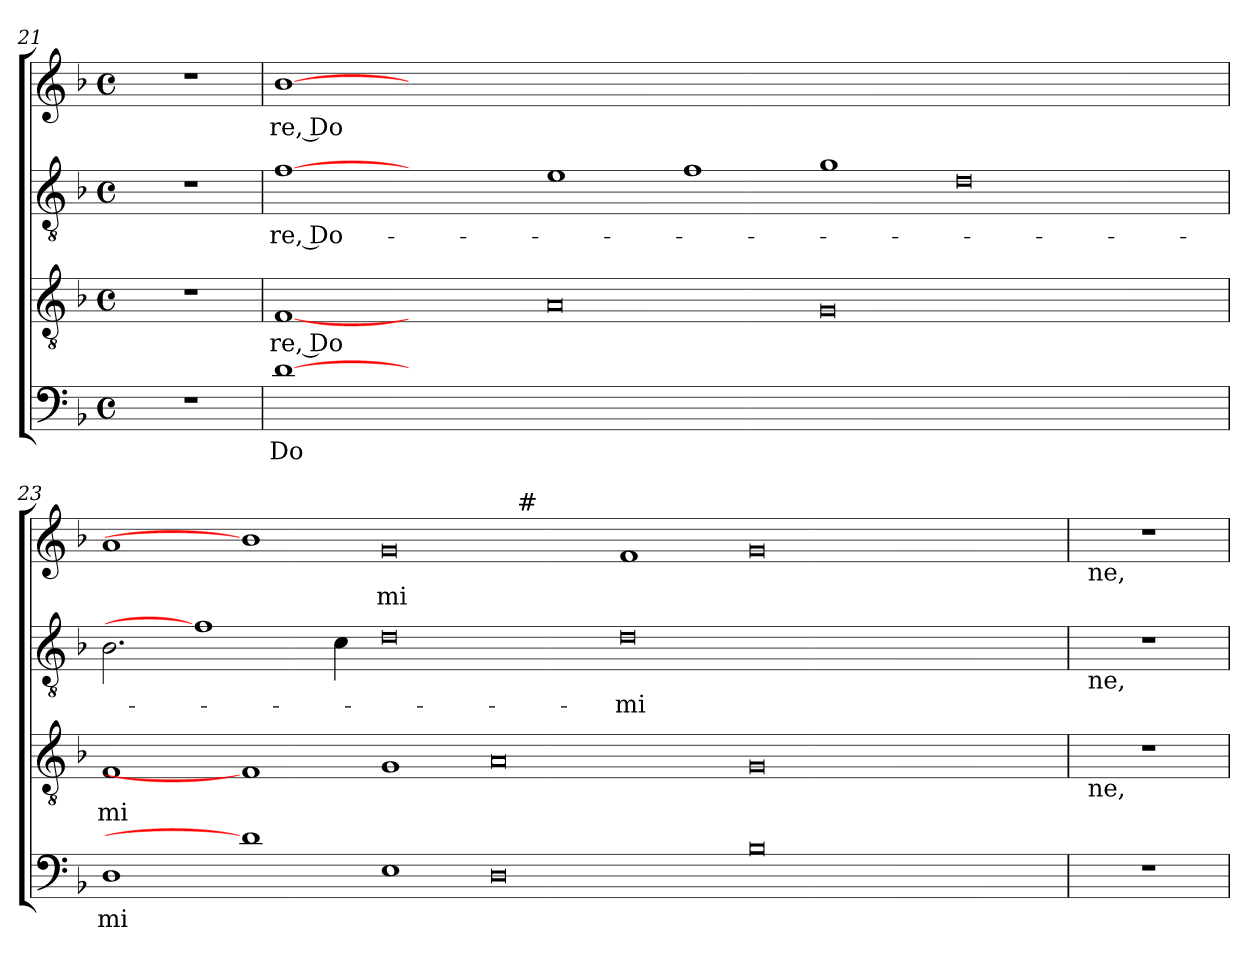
**kern	**text	**kern	**text	**kern	**text	**kern	**text
*part4	*part4	*part3	*part3	*part2	*part2	*part1	*part1
*staff4	*staff4	*staff3	*staff3	*staff2	*staff2	*staff1	*staff1
*clefF4	*	*clefGv2	*	*clefGv2	*	*clefG2	*
*k[b-]	*	*k[b-]	*	*k[b-]	*	*k[b-]	*
*F:	*	*F:	*	*F:	*	*F:	*
*M4/4	*	*M4/4	*	*M4/4	*	*M4/4	*
*met(c)	*	*met(c)	*	*met(c)	*	*met(c)	*
=21	=21	=21	=21	=21	=21	=21	=21
1r	.	1r	.	1r	.	1r	.
=22	=22	=22	=22	=22	=22	=22	=22
!	!LO:LY:b:rj	!	!LO:LY:b:rj	!	!LO:LY:b:rj	!	!LO:LY:b:rj
[1d	Do	[1F	re, Do	[1f	-re, Do-	[1b-	re, Do
00.ryy	.	1ryy	.	1ryy	.	00.ryy	.
.	.	0A	.	1e	.	.	.
.	.	.	.	1f	.	.	.
.	.	0G	.	1g	.	.	.
.	.	.	.	0d	.	.	.
.	.	1ryy	.	.	.	.	.
=23	=23	=23	=23	=23	=23	=23	=23
!	!LO:LY:b	!	!LO:LY:b	!	!	!	!
*	*	*	*	*	*	*^	*
1D	mi	1F	mi	2.B-\	.	1a	1ryy	.
.	.	.	.	1f]	.	.	.	.
1d]	.	1F]	.	.	.	1b-]	1ryy	.
.	.	.	.	4c\	.	.	.	.
!	!	!	!	!	!	!	!	!LO:LY:b
1E	.	1G	.	0d	.	0g	1ryy	mi
0D	.	0A	.	.	.	.	16.ryy	.
!	!	!	!	!	!	!	!LO:TX:a:t=#	!
.	.	.	.	.	.	.	1ryy	.
!	!	!	!	!	!LO:LY:b	!	!	!
.	.	.	.	0d	-mi-	1f	.	.
.	.	.	.	.	.	.	1ryy	.
0B-	.	0G	.	.	.	0g	.	.
.	.	.	.	.	.	.	1ryy	.
.	.	.	.	1ryy	.	.	.	.
.	.	.	.	.	.	.	2ryy	.
.	.	.	.	.	.	.	4ryy	.
.	.	.	.	.	.	.	8ryy	.
.	.	.	.	.	.	.	32ryy	.
=24	=24	=24	=24	=24	=24	=24	=24	=24
*	*	*^	*	*^	*	*	*	*
1r	.	1r	32ryy	.	1r	32ryy	.	1r	32ryy	.
!	!	!	!	!	!	!	!	!	!LO:TX:b:t=ne,	!
!	!	!	!	!	!	!LO:TX:b:t=ne,	!	!	!	!
!	!	!	!LO:TX:b:t=ne,	!	!	!	!	!	!	!
.	.	.	2ryy	.	.	2ryy	.	.	2ryy	.
.	.	.	4...ryy	.	.	4...ryy	.	.	4...ryy	.
*	*	*v	*v	*	*	*	*	*v	*v	*
*	*	*	*	*v	*v	*	*	*
=	=	=	=	=	=	=	=
*-	*-	*-	*-	*-	*-	*-	*-
